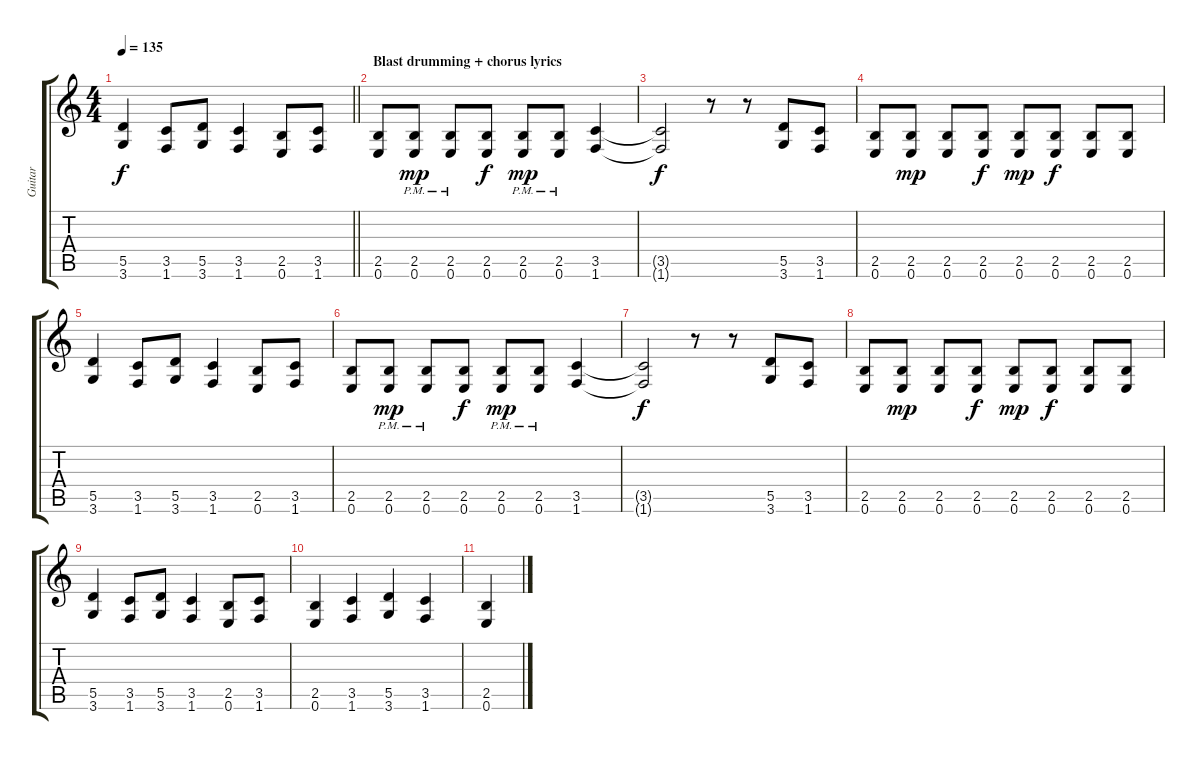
\track ("Guitar" "Guitar") {instrument distortionguitar}
\staff {score tabs}
\tuning (E4 B3 G3 D3 A2 E2) {hide}
\ts (4 4)
\tempo 135
\clef g2
\barLineRight lightlight
\ks c
(5.5 3.6).4{dy f} (3.5 1.6).8 (5.5 3.6).8 (3.5 1.6).4 (2.5 0.6).8 (3.5 1.6).8 |
\section ("" "Blast drumming + chorus lyrics")
(2.5 0.6).8 (2.5 0.6{pm}).8{dy mp} (2.5 0.6{pm}).8 (2.5 0.6).8{dy f} (2.5 0.6{pm}).8{dy mp} (2.5 0.6{pm}).8 (3.5 1.6).4 |
(3.5{t} 1.6{t}).2{dy f} r.8 r.8 (5.5 3.6).8 (3.5 1.6).8 |
(2.5 0.6).8 (2.5 0.6).8{dy mp} (2.5 0.6).8 (2.5 0.6).8{dy f} (2.5 0.6).8{dy mp} (2.5 0.6).8{dy f} (2.5 0.6).8 (2.5 0.6).8 |
(5.5 3.6).4 (3.5 1.6).8 (5.5 3.6).8 (3.5 1.6).4 (2.5 0.6).8 (3.5 1.6).8 |
(2.5 0.6).8 (2.5 0.6{pm}).8{dy mp} (2.5 0.6{pm}).8 (2.5 0.6).8{dy f} (2.5 0.6{pm}).8{dy mp} (2.5 0.6{pm}).8 (3.5 1.6).4 |
(3.5{t} 1.6{t}).2{dy f} r.8 r.8 (5.5 3.6).8 (3.5 1.6).8 |
(2.5 0.6).8 (2.5 0.6).8{dy mp} (2.5 0.6).8 (2.5 0.6).8{dy f} (2.5 0.6).8{dy mp} (2.5 0.6).8{dy f} (2.5 0.6).8 (2.5 0.6).8 |
(5.5 3.6).4 (3.5 1.6).8 (5.5 3.6).8 (3.5 1.6).4 (2.5 0.6).8 (3.5 1.6).8 |
(2.5 0.6).4 (3.5 1.6).4 (5.5 3.6).4 (3.5 1.6).4 |
(2.5 0.6).4
